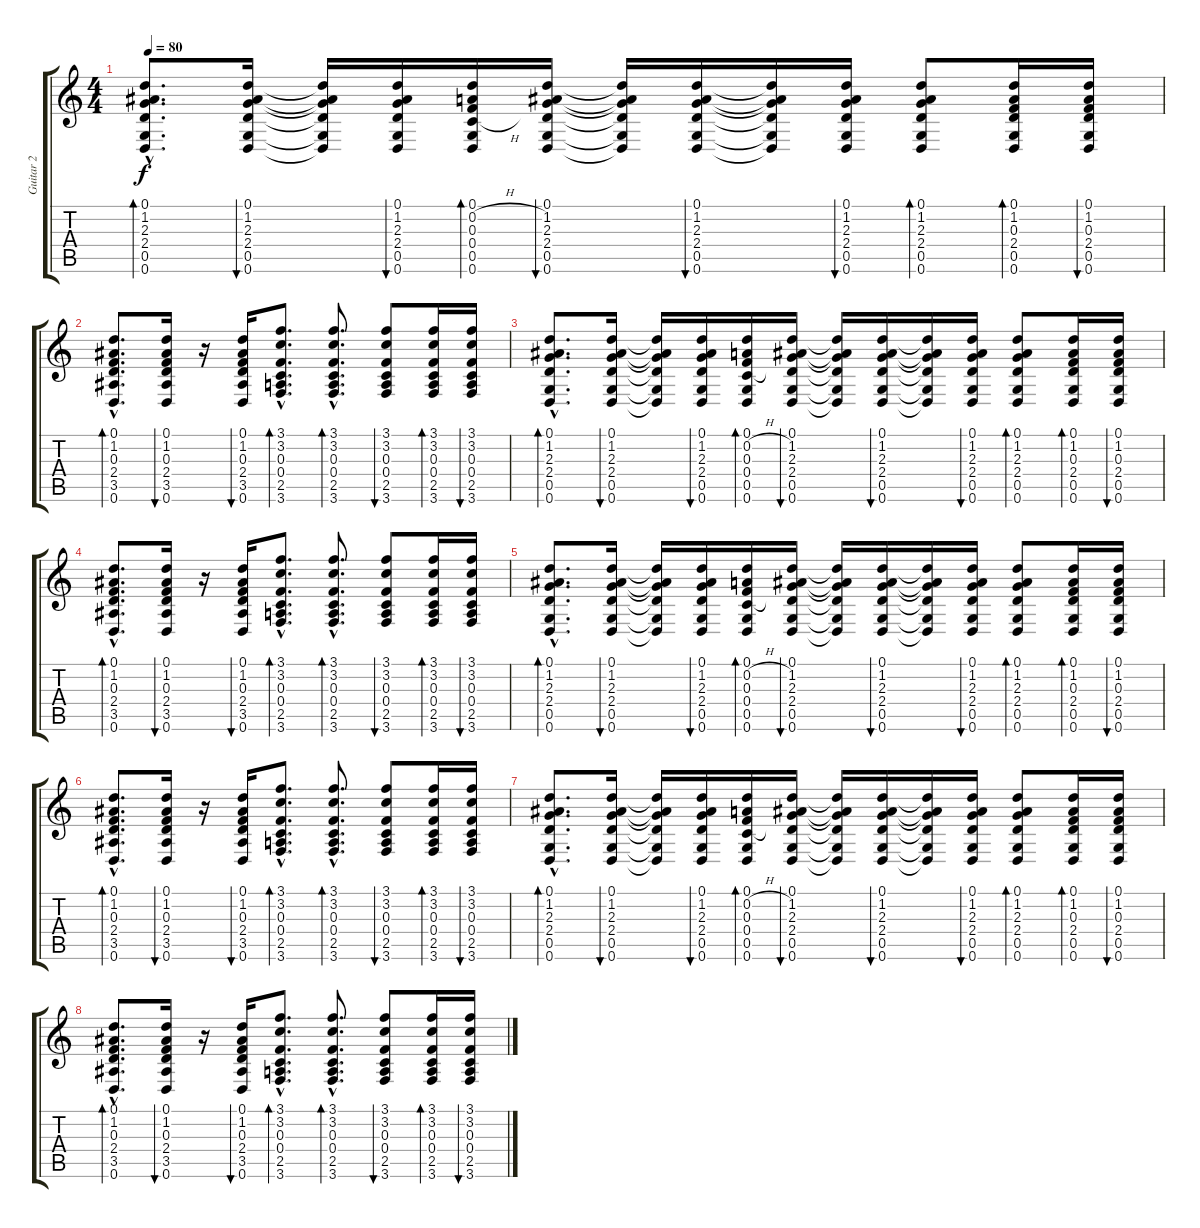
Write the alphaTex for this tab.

\track ("Guitar 2" "Guitar 2") {instrument acousticguitarsteel}
\staff {score tabs}
\tuning (D4 A3 F3 C3 G2 D2) {hide}
\ts (4 4)
\tempo 80
\clef g2
\ks c
(0.1{hac} 1.2{hac} 2.3{hac} 2.4{hac} 0.5{hac} 0.6{hac}).8{d bd 30 dy f} (0.1 1.2 2.3 2.4 0.5 0.6).16{bu 30} (0.1{t} 1.2{t} 2.3{t} 2.4{t} 0.5{t} 0.6{t}).16 (0.1 1.2 2.3 2.4 0.5 0.6).16{bu 30} (0.1 0.2{h} 0.3{h} 0.4{h} 0.5 0.6).16{bd 30} (0.1 1.2 2.3 2.4 0.5 0.6).16{bu 30} (0.1{t} 1.2{t} 2.3{t} 2.4{t} 0.5{t} 0.6{t}).16 (0.1 1.2 2.3 2.4 0.5 0.6).16{bu 30} (0.1{t} 1.2{t} 2.3{t} 2.4{t} 0.5{t} 0.6{t}).16 (0.1 1.2 2.3 2.4 0.5 0.6).16{bu 30} (0.1 1.2 2.3 2.4 0.5 0.6).8{bd 30} (0.1 1.2 0.3 2.4 0.5 0.6).16{bd 30} (0.1 1.2 0.3 2.4 0.5 0.6).16{bu 30} |
(0.1{hac} 1.2{hac} 0.3{hac} 2.4{hac} 3.5{hac} 0.6{hac}).8{d bd 30} (0.1 1.2 0.3 2.4 3.5 0.6).16{bu 30} r.16 (0.1 1.2 0.3 2.4 3.5 0.6).16{bu 30} (3.1{hac} 3.2{hac} 0.3{hac} 0.4{hac} 2.5{hac} 3.6{hac}).8{d bd 30} (3.1{hac} 3.2{hac} 0.3{hac} 0.4{hac} 2.5{hac} 3.6{hac}).8{d bd 30} (3.1 3.2 0.3 0.4 2.5 3.6).8{bu 30} (3.1 3.2 0.3 0.4 2.5 3.6).16{bd 30} (3.1 3.2 0.3 0.4 2.5 3.6).16{bu 30} |
(0.1{hac} 1.2{hac} 2.3{hac} 2.4{hac} 0.5{hac} 0.6{hac}).8{d bd 30} (0.1 1.2 2.3 2.4 0.5 0.6).16{bu 30} (0.1{t} 1.2{t} 2.3{t} 2.4{t} 0.5{t} 0.6{t}).16 (0.1 1.2 2.3 2.4 0.5 0.6).16{bu 30} (0.1 0.2{h} 0.3{h} 0.4{h} 0.5 0.6).16{bd 30} (0.1 1.2 2.3 2.4 0.5 0.6).16{bu 30} (0.1{t} 1.2{t} 2.3{t} 2.4{t} 0.5{t} 0.6{t}).16 (0.1 1.2 2.3 2.4 0.5 0.6).16{bu 30} (0.1{t} 1.2{t} 2.3{t} 2.4{t} 0.5{t} 0.6{t}).16 (0.1 1.2 2.3 2.4 0.5 0.6).16{bu 30} (0.1 1.2 2.3 2.4 0.5 0.6).8{bd 30} (0.1 1.2 0.3 2.4 0.5 0.6).16{bd 30} (0.1 1.2 0.3 2.4 0.5 0.6).16{bu 30} |
(0.1{hac} 1.2{hac} 0.3{hac} 2.4{hac} 3.5{hac} 0.6{hac}).8{d bd 30} (0.1 1.2 0.3 2.4 3.5 0.6).16{bu 30} r.16 (0.1 1.2 0.3 2.4 3.5 0.6).16{bu 30} (3.1{hac} 3.2{hac} 0.3{hac} 0.4{hac} 2.5{hac} 3.6{hac}).8{d bd 30} (3.1{hac} 3.2{hac} 0.3{hac} 0.4{hac} 2.5{hac} 3.6{hac}).8{d bd 30} (3.1 3.2 0.3 0.4 2.5 3.6).8{bu 30} (3.1 3.2 0.3 0.4 2.5 3.6).16{bd 30} (3.1 3.2 0.3 0.4 2.5 3.6).16{bu 30} |
(0.1{hac} 1.2{hac} 2.3{hac} 2.4{hac} 0.5{hac} 0.6{hac}).8{d bd 30} (0.1 1.2 2.3 2.4 0.5 0.6).16{bu 30} (0.1{t} 1.2{t} 2.3{t} 2.4{t} 0.5{t} 0.6{t}).16 (0.1 1.2 2.3 2.4 0.5 0.6).16{bu 30} (0.1 0.2{h} 0.3{h} 0.4{h} 0.5 0.6).16{bd 30} (0.1 1.2 2.3 2.4 0.5 0.6).16{bu 30} (0.1{t} 1.2{t} 2.3{t} 2.4{t} 0.5{t} 0.6{t}).16 (0.1 1.2 2.3 2.4 0.5 0.6).16{bu 30} (0.1{t} 1.2{t} 2.3{t} 2.4{t} 0.5{t} 0.6{t}).16 (0.1 1.2 2.3 2.4 0.5 0.6).16{bu 30} (0.1 1.2 2.3 2.4 0.5 0.6).8{bd 30} (0.1 1.2 0.3 2.4 0.5 0.6).16{bd 30} (0.1 1.2 0.3 2.4 0.5 0.6).16{bu 30} |
(0.1{hac} 1.2{hac} 0.3{hac} 2.4{hac} 3.5{hac} 0.6{hac}).8{d bd 30} (0.1 1.2 0.3 2.4 3.5 0.6).16{bu 30} r.16 (0.1 1.2 0.3 2.4 3.5 0.6).16{bu 30} (3.1{hac} 3.2{hac} 0.3{hac} 0.4{hac} 2.5{hac} 3.6{hac}).8{d bd 30} (3.1{hac} 3.2{hac} 0.3{hac} 0.4{hac} 2.5{hac} 3.6{hac}).8{d bd 30} (3.1 3.2 0.3 0.4 2.5 3.6).8{bu 30} (3.1 3.2 0.3 0.4 2.5 3.6).16{bd 30} (3.1 3.2 0.3 0.4 2.5 3.6).16{bu 30} |
(0.1{hac} 1.2{hac} 2.3{hac} 2.4{hac} 0.5{hac} 0.6{hac}).8{d bd 30} (0.1 1.2 2.3 2.4 0.5 0.6).16{bu 30} (0.1{t} 1.2{t} 2.3{t} 2.4{t} 0.5{t} 0.6{t}).16 (0.1 1.2 2.3 2.4 0.5 0.6).16{bu 30} (0.1 0.2{h} 0.3{h} 0.4{h} 0.5 0.6).16{bd 30} (0.1 1.2 2.3 2.4 0.5 0.6).16{bu 30} (0.1{t} 1.2{t} 2.3{t} 2.4{t} 0.5{t} 0.6{t}).16 (0.1 1.2 2.3 2.4 0.5 0.6).16{bu 30} (0.1{t} 1.2{t} 2.3{t} 2.4{t} 0.5{t} 0.6{t}).16 (0.1 1.2 2.3 2.4 0.5 0.6).16{bu 30} (0.1 1.2 2.3 2.4 0.5 0.6).8{bd 30} (0.1 1.2 0.3 2.4 0.5 0.6).16{bd 30} (0.1 1.2 0.3 2.4 0.5 0.6).16{bu 30} |
(0.1{hac} 1.2{hac} 0.3{hac} 2.4{hac} 3.5{hac} 0.6{hac}).8{d bd 30} (0.1 1.2 0.3 2.4 3.5 0.6).16{bu 30} r.16 (0.1 1.2 0.3 2.4 3.5 0.6).16{bu 30} (3.1{hac} 3.2{hac} 0.3{hac} 0.4{hac} 2.5{hac} 3.6{hac}).8{d bd 30} (3.1{hac} 3.2{hac} 0.3{hac} 0.4{hac} 2.5{hac} 3.6{hac}).8{d bd 30} (3.1 3.2 0.3 0.4 2.5 3.6).8{bu 30} (3.1 3.2 0.3 0.4 2.5 3.6).16{bd 30} (3.1 3.2 0.3 0.4 2.5 3.6).16{bu 30}
